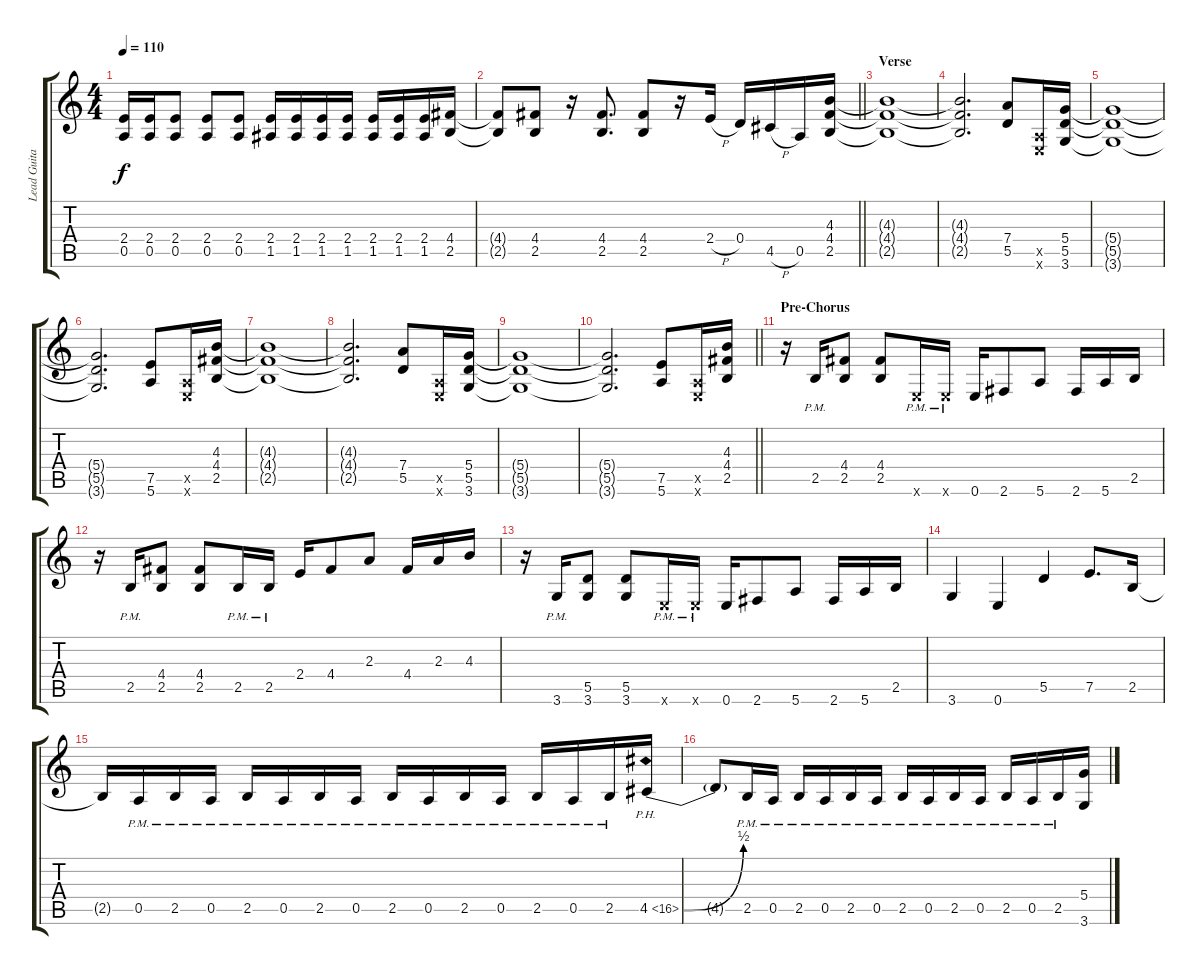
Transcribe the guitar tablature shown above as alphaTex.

\track ("Lead Guitar" "Lead Guita") {instrument distortionguitar}
\staff {score tabs}
\tuning (E4 B3 G3 D3 A2 E2) {hide}
\ts (4 4)
\tempo 110
\clef g2
\ks c
(2.4{t} 0.5{t}).16{dy f} (2.4 0.5).16 (2.4 0.5).8 (2.4 0.5).8 (2.4 0.5).8 (2.4 1.5).16 (2.4 1.5).16 (2.4 1.5).16 (2.4 1.5).16 (2.4 1.5).16 (2.4 1.5).16 (2.4 1.5).16 (4.4 2.5).16 |
\barLineRight lightlight
(4.4{t} 2.5{t}).8 (4.4 2.5).8 r.16 (4.4 2.5).8{d} (4.4 2.5).8 r.16 2.4{h}.16 0.4.16 4.5{h}.16 0.5.16 (4.3 4.4 2.5).16{volume 7} |
\section ("" "Verse")
(4.3{t} 4.4{t} 2.5{t}).1 |
(4.3{t} 4.4{t} 2.5{t}).2{d} (7.4 5.5).8{volume 16} (0.5{x} 0.6{x}).16 (5.4 5.5 3.6).16{volume 8} |
(5.4{t} 5.5{t} 3.6{t}).1 |
(5.4{t} 5.5{t} 3.6{t}).2{d} (7.5 5.6).8{volume 16} (0.5{x} 0.6{x}).16 (4.3 4.4 2.5).16{volume 9} |
(4.3{t} 4.4{t} 2.5{t}).1 |
(4.3{t} 4.4{t} 2.5{t}).2{d} (7.4 5.5).8{volume 16} (0.5{x} 0.6{x}).16 (5.4 5.5 3.6).16{volume 8} |
(5.4{t} 5.5{t} 3.6{t}).1 |
\barLineRight lightlight
(5.4{t} 5.5{t} 3.6{t}).2{d} (7.5 5.6).8{volume 16} (0.5{x} 0.6{x}).16 (4.3 4.4 2.5).16 |
\section ("" "Pre-Chorus")
r.16 2.5{pm}.16 (4.4 2.5).8 (4.4 2.5).8 0.6{pm x}.16 0.6{pm x}.16 0.6.16 2.6.8 5.6.8 2.6.16 5.6.16 2.5.16 |
r.16 2.5{pm}.16 (4.4 2.5).8 (4.4 2.5).8 2.5{pm}.16 2.5{pm}.16 2.4.16 4.4.8 2.3.8 4.4.16 2.3.16 4.3.16 |
r.16 3.6{pm}.16 (5.5 3.6).8 (5.5 3.6).8 0.6{pm x}.16 0.6{pm x}.16 0.6.16 2.6.8 5.6.8 2.6.16 5.6.16 2.5.16 |
3.6.4 0.6.4 5.5.4 7.5.8{d} 2.5.16 |
2.5{t}.16 0.5{pm}.16 2.5{pm}.16 0.5{pm}.16 2.5{pm}.16 0.5{pm}.16 2.5{pm}.16 0.5{pm}.16 2.5{pm}.16 0.5{pm}.16 2.5{pm}.16 0.5{pm}.16 2.5{pm}.16 0.5{pm}.16 2.5{pm}.16 4.5{be (bend 0 0 60 2) ph 12}.16 |
4.5{t}.8 2.5{pm}.16 0.5{pm}.16 2.5{pm}.16 0.5{pm}.16 2.5{pm}.16 0.5{pm}.16 2.5{pm}.16 0.5{pm}.16 2.5{pm}.16 0.5{pm}.16 2.5{pm}.16 0.5{pm}.16 2.5{pm}.16 (5.4 3.6).16
